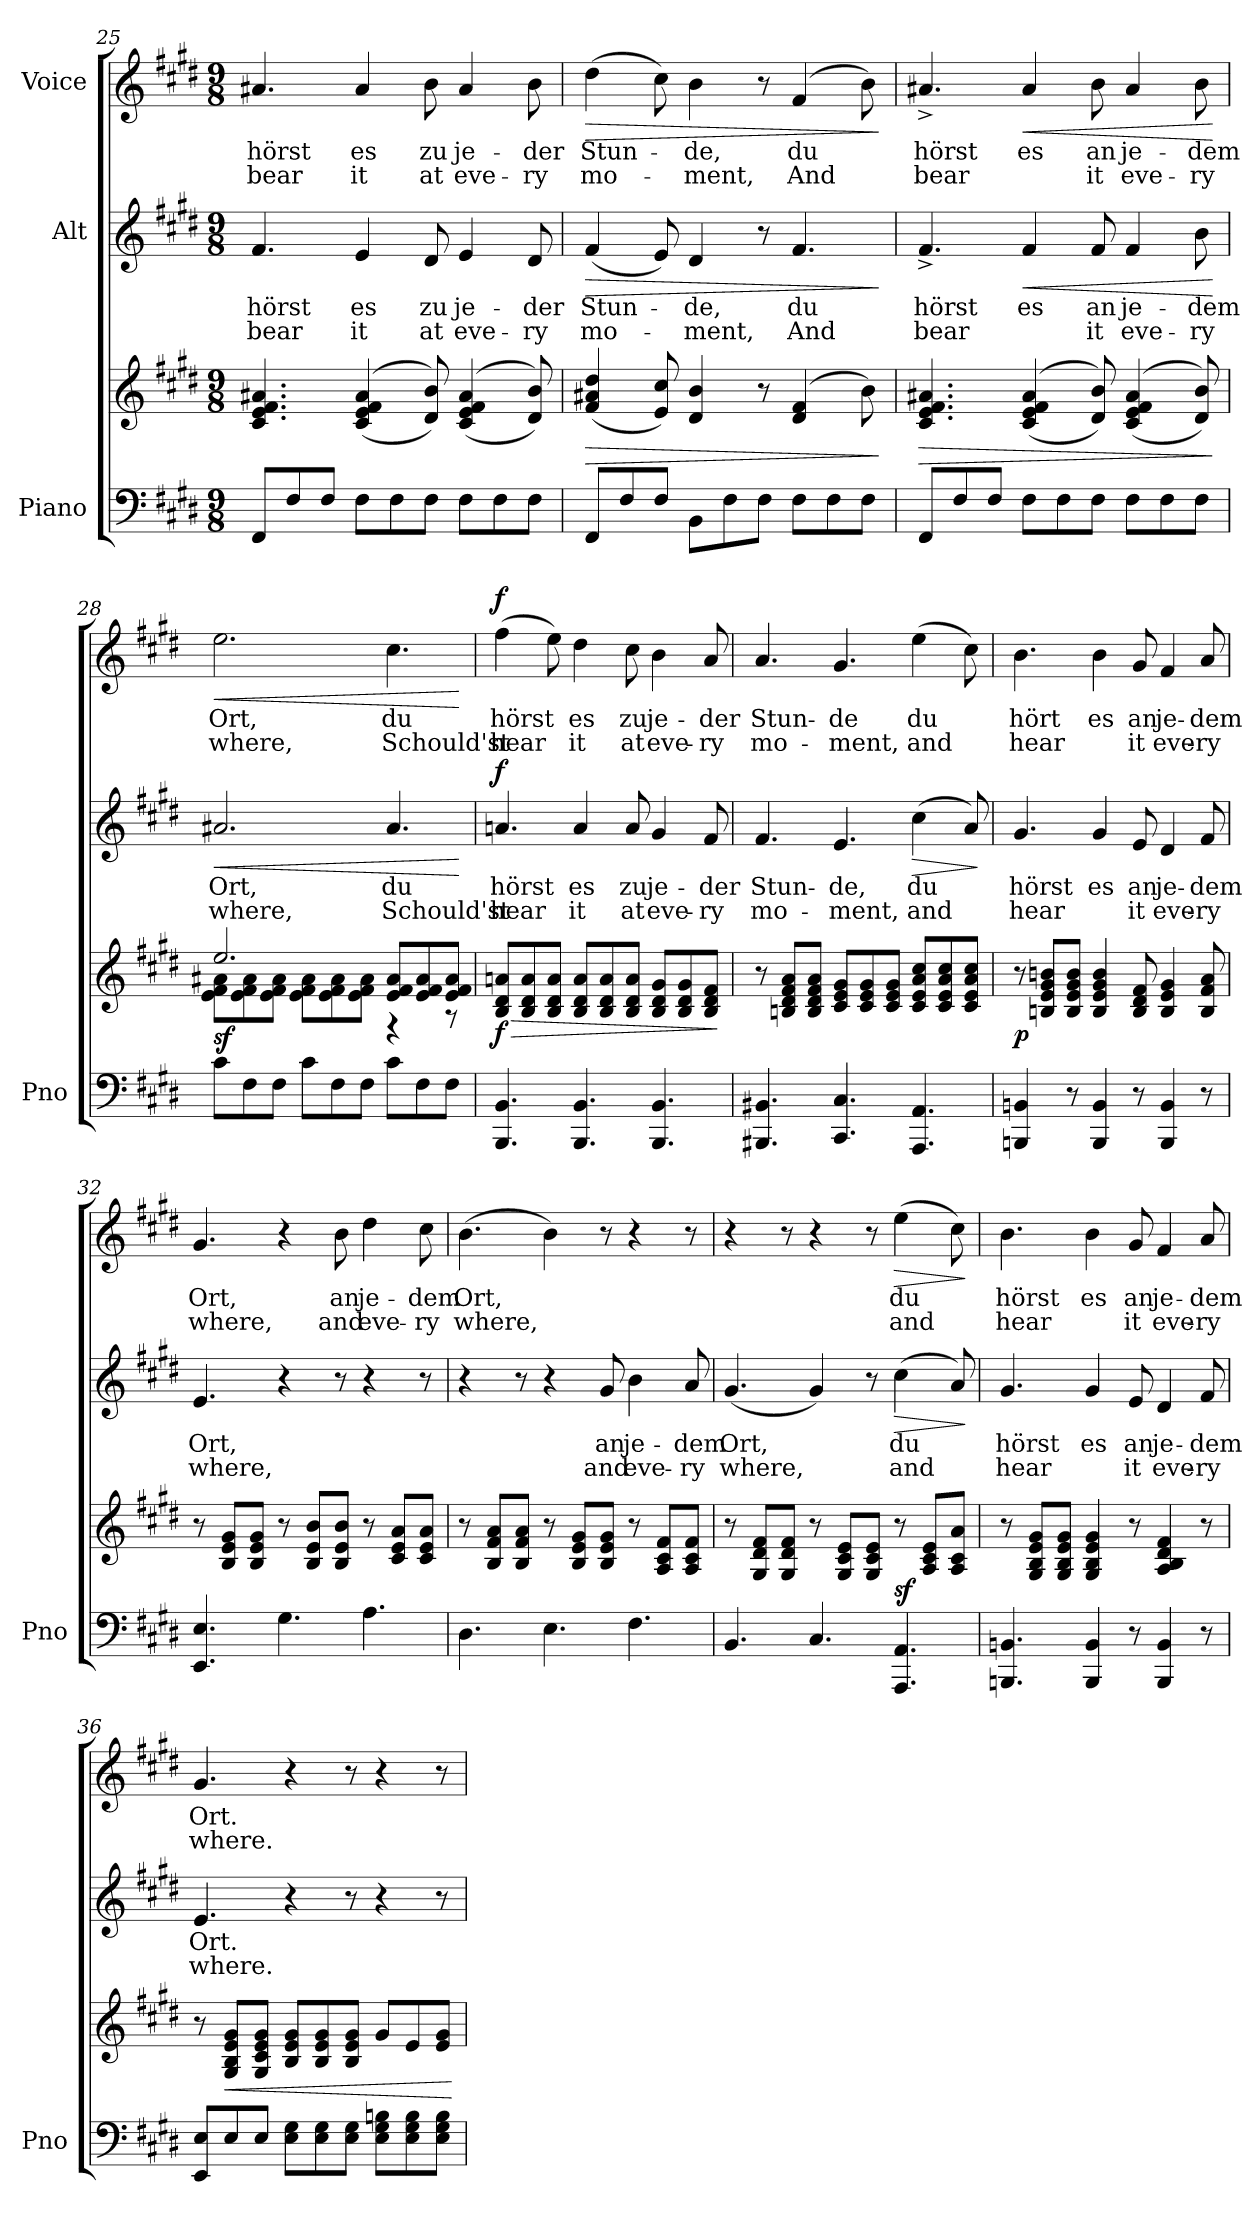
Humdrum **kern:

**kern	**kern	**dynam	**kern	**text	**text	**dynam	**kern	**text	**text	**dynam
*part3	*part3	*part3	*part2	*part2	*part2	*part2	*part1	*part1	*part1	*part1
*staff4	*staff3	*staff3/4	*staff2	*staff2	*staff2	*staff2	*staff1	*staff1	*staff1	*staff1
*I"Piano	*	*	*I"Alt	*	*	*	*I"Voice	*	*	*
*I'Pno	*	*	*	*	*	*	*	*	*	*
*clefF4	*clefG2	*	*clefG2	*	*	*	*clefG2	*	*	*
*k[f#c#g#d#]	*k[f#c#g#d#]	*	*k[f#c#g#d#]	*	*	*	*k[f#c#g#d#]	*	*	*
*M9/8	*M9/8	*	*M9/8	*	*	*	*M9/8	*	*	*
=25	=25	=25	=25	=25	=25	=25	=25	=25	=25	=25
8FF#/L	4.c#/ 4.e/ 4.f#/ 4.a#X/	.	4.f#/	hörst	bear	.	4.a#X/	hörst	bear	.
8F#/	.	.	.	.	.	.	.	.	.	.
8F#/J	.	.	.	.	.	.	.	.	.	.
8F#\L	(>(4c#/ 4e/ 4f#/ 4a#/	.	4e/	es	it	.	4a#/	es	it	.
8F#\	.	.	.	.	.	.	.	.	.	.
8F#\J	8d#/ 8b/))	.	8d#/	zu	at	.	8b\	zu	at	.
8F#\L	(>(4c#/ 4e/ 4f#/ 4a#/	.	4e/	je-	eve-	.	4a#/	je-	eve-	.
8F#\	.	.	.	.	.	.	.	.	.	.
8F#\J	8d#/ 8b/))	.	8d#/	-der	-ry	.	8b\	-der	-ry	.
!!LO:LB:g=z
=26	=26	=26	=26	=26	=26	=26	=26	=26	=26	=26
!	!	!LO:HP:b	!	!	!	!LO:HP:b	!	!	!	!LO:HP:b
8FF#/L	(4f#/ 4a#X/ 4dd#/	>	(4f#/	Stun-	mo-	>	(4dd#\	-Stun-	mo-	>
8F#/	.	.	.	.	.	.	.	.	.	.
8F#/J	8e/ 8cc#/)	.	8e/)	.	.	.	8cc#\)	.	.	.
8BB\L	4d#/ 4b/	.	4d#/	-de,	-ment,	.	4b\	-de,	-ment,	.
8F#\	.	.	.	.	.	.	.	.	.	.
8F#\J	8r	.	8r	.	.	.	8r	.	.	.
8F#\L	(4d#/ 4f#/	.	4.f#/	du	And	.	(4f#/	du	And	.
8F#\	.	.	.	.	.	.	.	.	.	.
8F#\J	8b\)	.	.	.	.	.	8b\)	.	.	.
.	.	]	.	.	.	]	.	.	.	]
=27	=27	=27	=27	=27	=27	=27	=27	=27	=27	=27
!	!	!LO:HP:b	!	!	!	!	!	!	!	!
8FF#/L	4.c#/ 4.e/ 4.f#/ 4.a#X/	>	4.f#^/	hörst	bear	.	4.a#X^/	hörst	bear	.
8F#/	.	.	.	.	.	.	.	.	.	.
8F#/J	.	.	.	.	.	.	.	.	.	.
!	!	!	!	!	!	!LO:HP:b	!	!	!	!LO:HP:b
8F#\L	(>(4c#/ 4e/ 4f#/ 4a#/	.	4f#/	es	.	<	4a#/	es	.	<
8F#\	.	.	.	.	.	.	.	.	.	.
8F#\J	8d#/ 8b/))	.	8f#/	an	it	.	8b\	an	it	.
8F#\L	(>(4c#/ 4e/ 4f#/ 4a#/	.	4f#/	je-	eve-	.	4a#/	je-	eve-	.
8F#\	.	.	.	.	.	.	.	.	.	.
8F#\J	8d#/ 8b/))	.	8b\	-dem	-ry	.	8b\	-dem	-ry	.
.	.	]	.	.	.	[	.	.	.	[
=28	=28	=28	=28	=28	=28	=28	=28	=28	=28	=28
*	*^	*	*	*	*	*	*	*	*	*
!	!	!	!LO:DY:b	!	!	!	!LO:HP:b	!	!	!	!LO:HP:b
8c#\L	8e\ 8f#\ 8a#X\L	2.ee/	sf	2.a#X/	Ort,	where,	<	2.ee\	Ort,	where,	<
8F#\	8e\ 8f#\ 8a#\	.	.	.	.	.	.	.	.	.	.
8F#\J	8e\ 8f#\ 8a#\J	.	.	.	.	.	.	.	.	.	.
8c#\L	8e\ 8f#\ 8a#\L	.	.	.	.	.	.	.	.	.	.
8F#\	8e\ 8f#\ 8a#\	.	.	.	.	.	.	.	.	.	.
8F#\J	8e\ 8f#\ 8a#\J	.	.	.	.	.	.	.	.	.	.
8c#\L	8e/ 8f#/ 8a#/L	4r	.	4.a#/	du	Schould'st	.	4.cc#\	du	Schould'st	.
8F#\	8e/ 8f#/ 8a#/	.	.	.	.	.	.	.	.	.	.
8F#\J	8e/ 8f#/ 8a#/J	8r	.	.	.	.	.	.	.	.	.
*	*v	*v	*	*	*	*	*	*	*	*	*
.	.	.	.	.	.	[	.	.	.	[
!!LO:PB:g=z
=29	=29	=29	=29	=29	=29	=29	=29	=29	=29	=29
!	!	!LO:HP:b	!	!	!	!	!	!	!	!
!	!	!LO:DY:n=1:b	!	!	!	!LO:DY:a	!	!	!	!LO:DY:a
4.BBB/ 4.BB/	8B/ 8d#/ 8an/L	> f	4.an/	hörst	hear	f	(4ff#\	hörst	hear	f
.	8B/ 8d#/ 8a/	.	.	.	.	.	.	.	.	.
.	8B/ 8d#/ 8a/J	.	.	.	.	.	8ee\)	.	.	.
4.BBB/ 4.BB/	8B/ 8d#/ 8a/L	.	4a/	es	it	.	4dd#\	es	it	.
.	8B/ 8d#/ 8a/	.	.	.	.	.	.	.	.	.
.	8B/ 8d#/ 8a/J	.	8a/	zu	at	.	8cc#\	zu	at	.
4.BBB/ 4.BB/	8B/ 8d#/ 8g#/L	.	4g#/	je-	eve-	.	4b\	je-	eve-	.
.	8B/ 8d#/ 8g#/	.	.	.	.	.	.	.	.	.
.	8B/ 8d#/ 8f#/J	.	8f#/	-der	-ry	.	8a/	-der	-ry	.
.	.	]	.	.	.	.	.	.	.	.
=30	=30	=30	=30	=30	=30	=30	=30	=30	=30	=30
4.BBB#X/ 4.BB#X/	8r	.	4.f#/	Stun-	mo-	.	4.a/	Stun-	mo-	.
.	8Bn/ 8d#/ 8f#/ 8a/L	.	.	.	.	.	.	.	.	.
.	8B/ 8d#/ 8f#/ 8a/J	.	.	.	.	.	.	.	.	.
4.CC#/ 4.C#/	8c#/ 8e/ 8g#/L	.	4.e/	-de,	-ment,	.	4.g#/	-de	-ment,	.
.	8c#/ 8e/ 8g#/	.	.	.	.	.	.	.	.	.
.	8c#/ 8e/ 8g#/J	.	.	.	.	.	.	.	.	.
!	!	!	!	!	!	!LO:HP:b	!	!	!	!
4.AAA/ 4.AA/	8c#/ 8e/ 8a/ 8cc#/L	.	(4cc#\	du	and	>	(4ee\	du	and	.
.	8c#/ 8e/ 8a/ 8cc#/	.	.	.	.	.	.	.	.	.
.	8c#/ 8e/ 8a/ 8cc#/J	.	8a/)	.	.	.	8cc#\)	.	.	.
.	.	.	.	.	.	]	.	.	.	.
=31	=31	=31	=31	=31	=31	=31	=31	=31	=31	=31
!	!	!LO:DY:b	!	!	!	!	!	!	!	!
4BBBn/ 4BBn/	8r	p	4.g#/	hörst	hear	.	4.b\	hört	hear	.
.	8Bn/ 8e/ 8g#/ 8bn/L	.	.	.	.	.	.	.	.	.
8r	8B/ 8e/ 8g#/ 8b/J	.	.	.	.	.	.	.	.	.
4BBB/ 4BB/	4B/ 4e/ 4g#/ 4b/	.	4g#/	es	.	.	4b\	es	.	.
8r	8B/ 8d#/ 8f#/	.	8e/	an	it	.	8g#/	an	it	.
4BBB/ 4BB/	4B/ 4e/ 4g#/	.	4d#/	je-	eve-	.	4f#/	je-	eve-	.
8r	8B/ 8f#/ 8a/	.	8f#/	-dem	-ry	.	8a/	-dem	-ry	.
!!LO:LB:g=z
=32	=32	=32	=32	=32	=32	=32	=32	=32	=32	=32
4.EE/ 4.E/	8r	.	4.e/	Ort,	where,	.	4.g#/	Ort,	where,	.
.	8B/ 8e/ 8g#/L	.	.	.	.	.	.	.	.	.
.	8B/ 8e/ 8g#/J	.	.	.	.	.	.	.	.	.
4.G#\	8r	.	4r	.	.	.	4r	.	.	.
.	8B/ 8e/ 8b/L	.	.	.	.	.	.	.	.	.
.	8B/ 8e/ 8b/J	.	8r	.	.	.	8b\	an	and	.
4.A\	8r	.	4r	.	.	.	4dd#\	je-	eve-	.
.	8c#/ 8e/ 8a/L	.	.	.	.	.	.	.	.	.
.	8c#/ 8e/ 8a/J	.	8r	.	.	.	8cc#\	-dem	-ry	.
=33	=33	=33	=33	=33	=33	=33	=33	=33	=33	=33
4.D#\	8r	.	4r	.	.	.	(4.b\	Ort,	where,	.
.	8B/ 8f#/ 8a/L	.	.	.	.	.	.	.	.	.
.	8B/ 8f#/ 8a/J	.	8r	.	.	.	.	.	.	.
4.E\	8r	.	4r	.	.	.	4b\)	.	.	.
.	8B/ 8e/ 8g#/L	.	.	.	.	.	.	.	.	.
.	8B/ 8e/ 8g#/J	.	8g#/	an	and	.	8r	.	.	.
4.F#\	8r	.	4b\	je-	eve-	.	4r	.	.	.
.	8A/ 8c#/ 8f#/L	.	.	.	.	.	.	.	.	.
.	8A/ 8c#/ 8f#/J	.	8a/	-dem	-ry	.	8r	.	.	.
=34	=34	=34	=34	=34	=34	=34	=34	=34	=34	=34
4.BB/	8r	.	(4.g#/	Ort,	where,	.	4r	.	.	.
.	8G#/ 8d#/ 8f#/L	.	.	.	.	.	.	.	.	.
.	8G#/ 8d#/ 8f#/J	.	.	.	.	.	8r	.	.	.
4.C#/	8r	.	4g#/)	.	.	.	4r	.	.	.
.	8G#/ 8c#/ 8e/L	.	.	.	.	.	.	.	.	.
.	8G#/ 8c#/ 8e/J	.	8r	.	.	.	8r	.	.	.
!	!	!LO:DY:b	!	!	!	!LO:HP:b	!	!	!	!LO:HP:b
4.AAA/ 4.AA/	8r	sf	(4cc#\	du	and	>	(4ee\	du	and	>
.	8A/ 8c#/ 8e/L	.	.	.	.	.	.	.	.	.
.	8A/ 8c#/ 8a/J	.	8a/)	.	.	.	8cc#\)	.	.	.
.	.	.	.	.	.	]	.	.	.	]
!!LO:PB:g=z
=35	=35	=35	=35	=35	=35	=35	=35	=35	=35	=35
4.BBBn/ 4.BBn/	8r	.	4.g#/	hörst	hear	.	4.b\	hörst	hear	.
.	8G#/ 8B/ 8e/ 8g#/L	.	.	.	.	.	.	.	.	.
.	8G#/ 8B/ 8e/ 8g#/J	.	.	.	.	.	.	.	.	.
4BBB/ 4BB/	4G#/ 4B/ 4e/ 4g#/	.	4g#/	es	.	.	4b\	es	.	.
8r	8r	.	8e/	an	it	.	8g#/	an	it	.
4BBB/ 4BB/	4A/ 4B/ 4d#/ 4f#/	.	4d#/	je-	eve-	.	4f#/	je-	eve-	.
8r	8r	.	8f#/	-dem	-ry	.	8a/	-dem	-ry	.
=36	=36	=36	=36	=36	=36	=36	=36	=36	=36	=36
8EE/ 8E/L	8r	.	4.e/	Ort.	where.	.	4.g#/	Ort.	where.	.
!	!	!LO:HP:b	!	!	!	!	!	!	!	!
8E/	8G#/ 8B/ 8e/ 8g#/L	<	.	.	.	.	.	.	.	.
8E/J	8G#/ 8c#/ 8e/ 8g#/J	.	.	.	.	.	.	.	.	.
8E\ 8G#\L	8B/ 8e/ 8g#/L	.	4r	.	.	.	4r	.	.	.
8E\ 8G#\	8B/ 8e/ 8g#/	.	.	.	.	.	.	.	.	.
8E\ 8G#\J	8B/ 8e/ 8g#/J	.	8r	.	.	.	8r	.	.	.
8E\ 8G#\ 8Bn\L	8g#/L	.	4r	.	.	.	4r	.	.	.
8E\ 8G#\ 8B\	8e/	.	.	.	.	.	.	.	.	.
8E\ 8G#\ 8B\J	8e/ 8g#/J	.	8r	.	.	.	8r	.	.	.
.	.	[	.	.	.	.	.	.	.	.
=	=	=	=	=	=	=	=	=	=	=
*-	*-	*-	*-	*-	*-	*-	*-	*-	*-	*-
